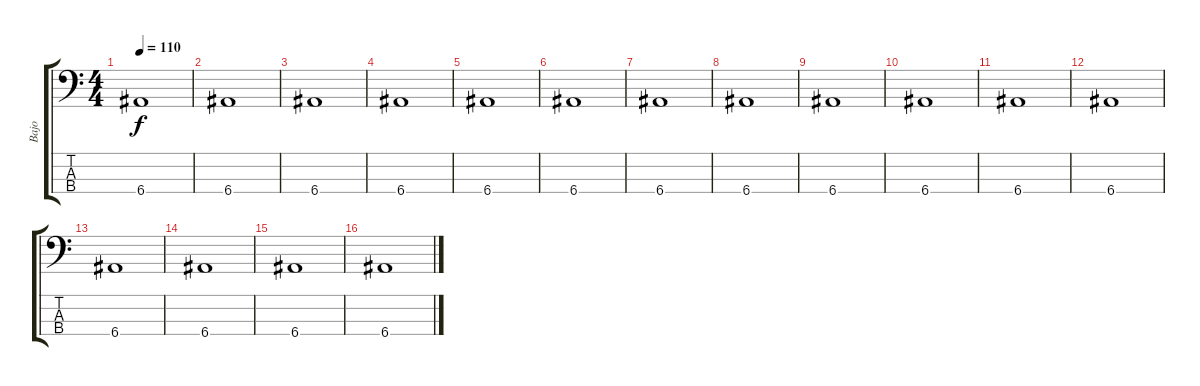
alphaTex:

\track ("Bajo" "Bajo") {instrument electricbassfinger}
\staff {score tabs}
\tuning (G2 D2 A1 E1) {hide}
\ts (4 4)
\tempo 110
\clef f4
\ks c
6.4.1{dy f} |
6.4.1 |
6.4.1 |
6.4.1 |
6.4.1 |
6.4.1 |
6.4.1 |
6.4.1 |
6.4.1 |
6.4.1 |
6.4.1 |
6.4.1 |
6.4.1{volume 12} |
6.4.1 |
6.4.1 |
6.4.1
